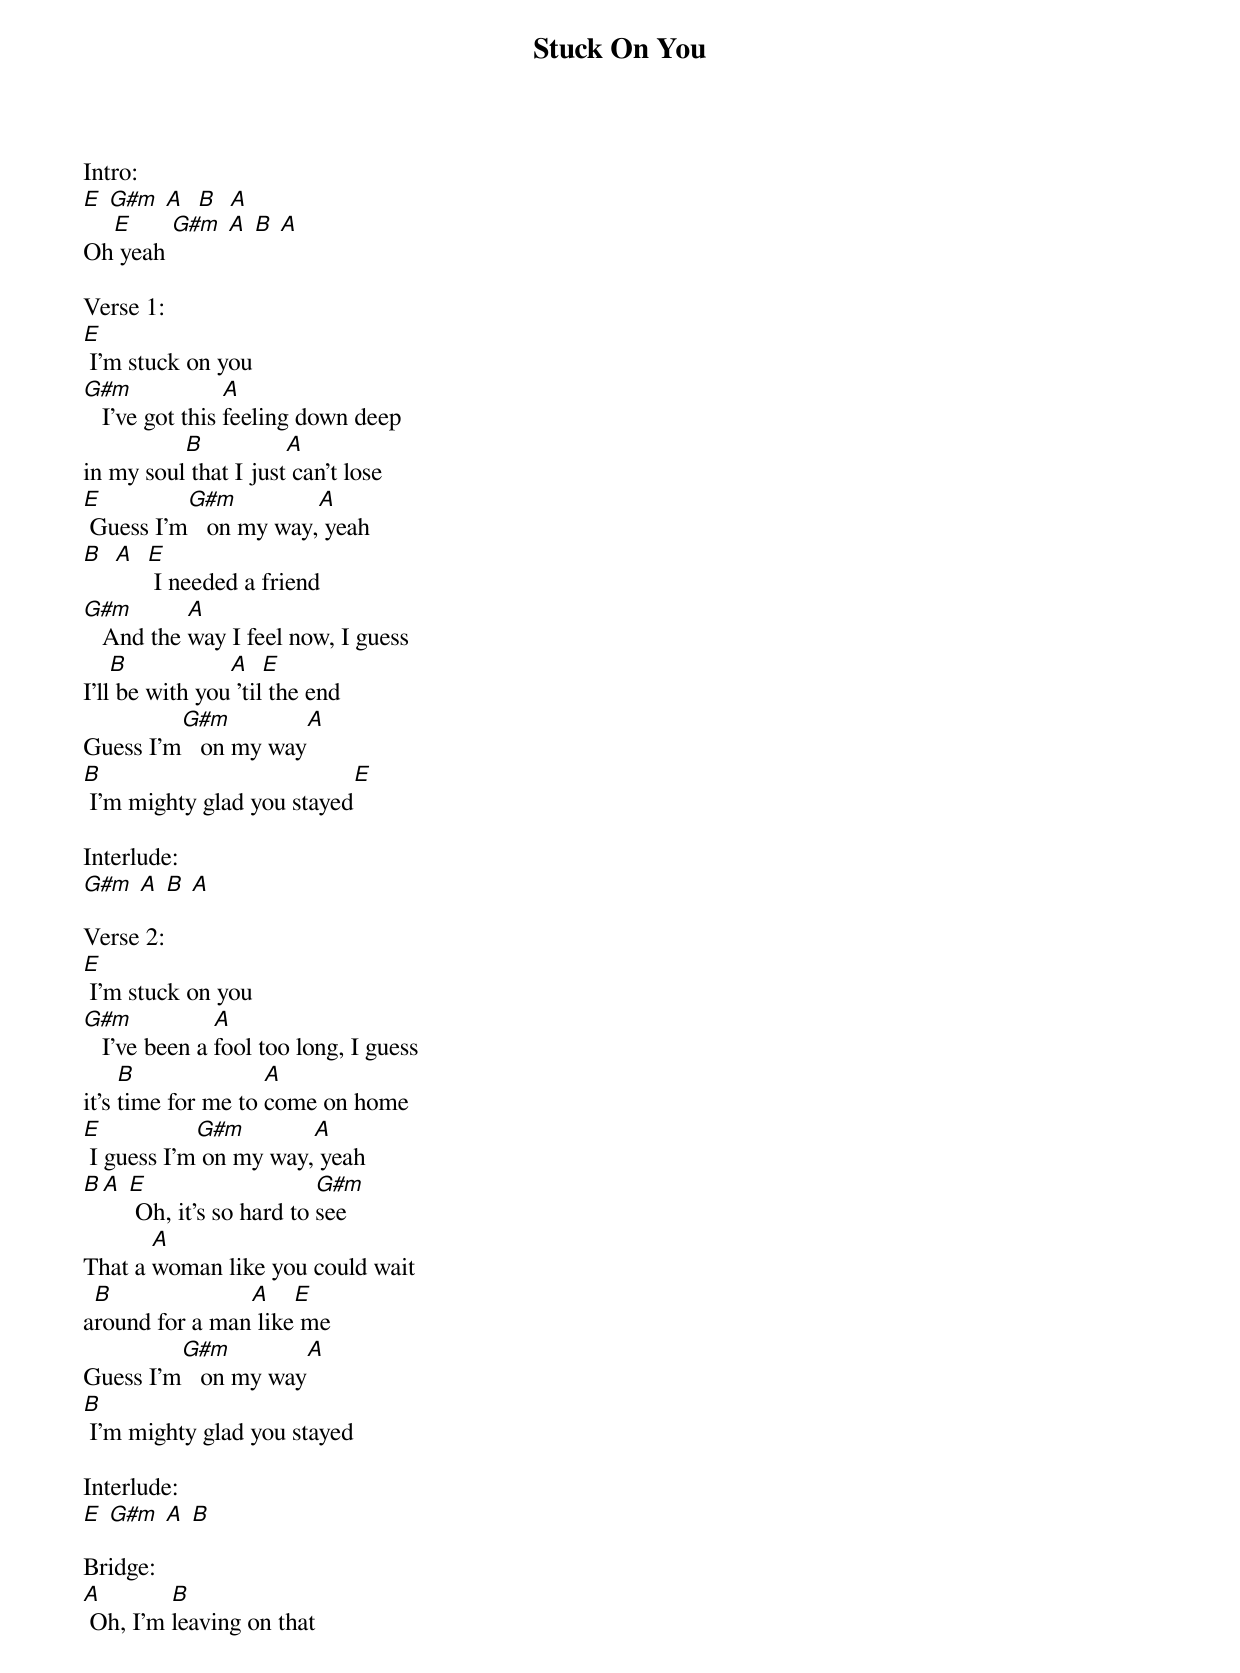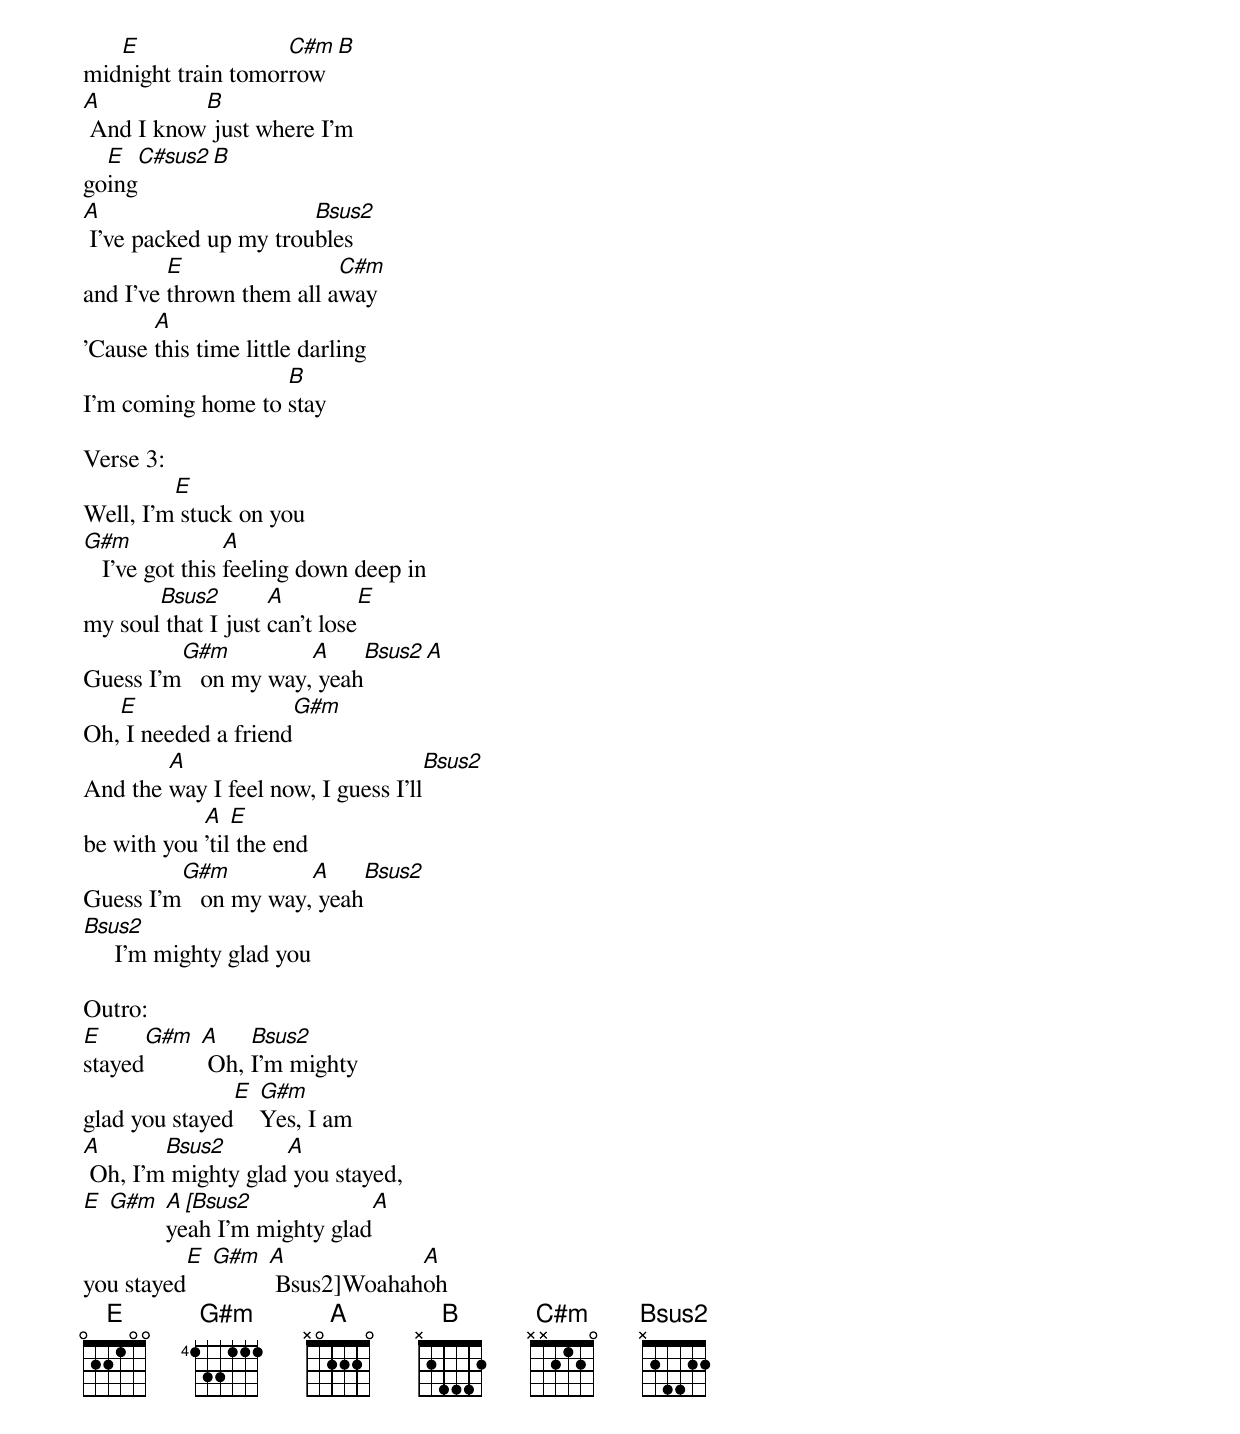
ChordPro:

{title:Stuck On You}
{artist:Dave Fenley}
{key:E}
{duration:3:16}
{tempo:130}

Intro:
[E] [G#m] [A]  [B]  [A]
Oh[E] yeah [G#m] [A] [B] [A]

Verse 1:
[E] I'm stuck on you
[G#m]   I've got this [A]feeling down deep
in my soul[B] that I just[A] can't lose
[E] Guess I'm[G#m]   on my way,[A] yeah
[B]  [A]  [E] I needed a friend
[G#m]   And the [A]way I feel now, I guess
I'll[B] be with you[A] 'til[E] the end
Guess I'm[G#m]   on my way[A]
[B] I'm mighty glad you stayed[E]

Interlude:
[G#m] [A] [B] [A]

Verse 2:
[E] I'm stuck on you
[G#m]   I've been a [A]fool too long, I guess
it's [B]time for me to [A]come on home
[E] I guess I'm[G#m] on my way,[A] yeah
[B][A] [E] Oh, it's so hard to [G#m]see
That a [A]woman like you could wait
a[B]round for a man[A] like[E] me
Guess I'm[G#m]   on my way[A]
[B] I'm mighty glad you stayed

Interlude:
[E] [G#m] [A] [B]

Bridge:
[A] Oh, I'm [B]leaving on that
mid[E]night train tomor[C#m]row[B]
[A] And I know[B] just where I'm
go[E]ing[C#sus2][B]
[A] I've packed up my trou[Bsus2]bles
and I've [E]thrown them all a[C#m]way
'Cause [A]this time little darling
I'm coming home to [B]stay

Verse 3:
Well, I'm[E] stuck on you
[G#m]   I've got this [A]feeling down deep in
my soul[Bsus2] that I just [A]can't lose[E]
Guess I'm[G#m]   on my way,[A] yeah[Bsus2][A]
Oh,[E] I needed a friend[G#m]
And the [A]way I feel now, I guess I'll[Bsus2]
be with you [A]'til[E] the end
Guess I'm[G#m]   on my way,[A] yeah[Bsus2]
[Bsus2]     I'm mighty glad you

Outro:
[E]stayed[G#m] [A] Oh, [Bsus2]I'm mighty
glad you stayed[E] [G#m]Yes, I am
[A] Oh, I'm[Bsus2] mighty glad[A] you stayed,
[E] [G#m] [A [Bsus2]yeah I'm mighty glad[A]
you stayed[E] [G#m] [A] Bsus2]Woahah[A]oh
